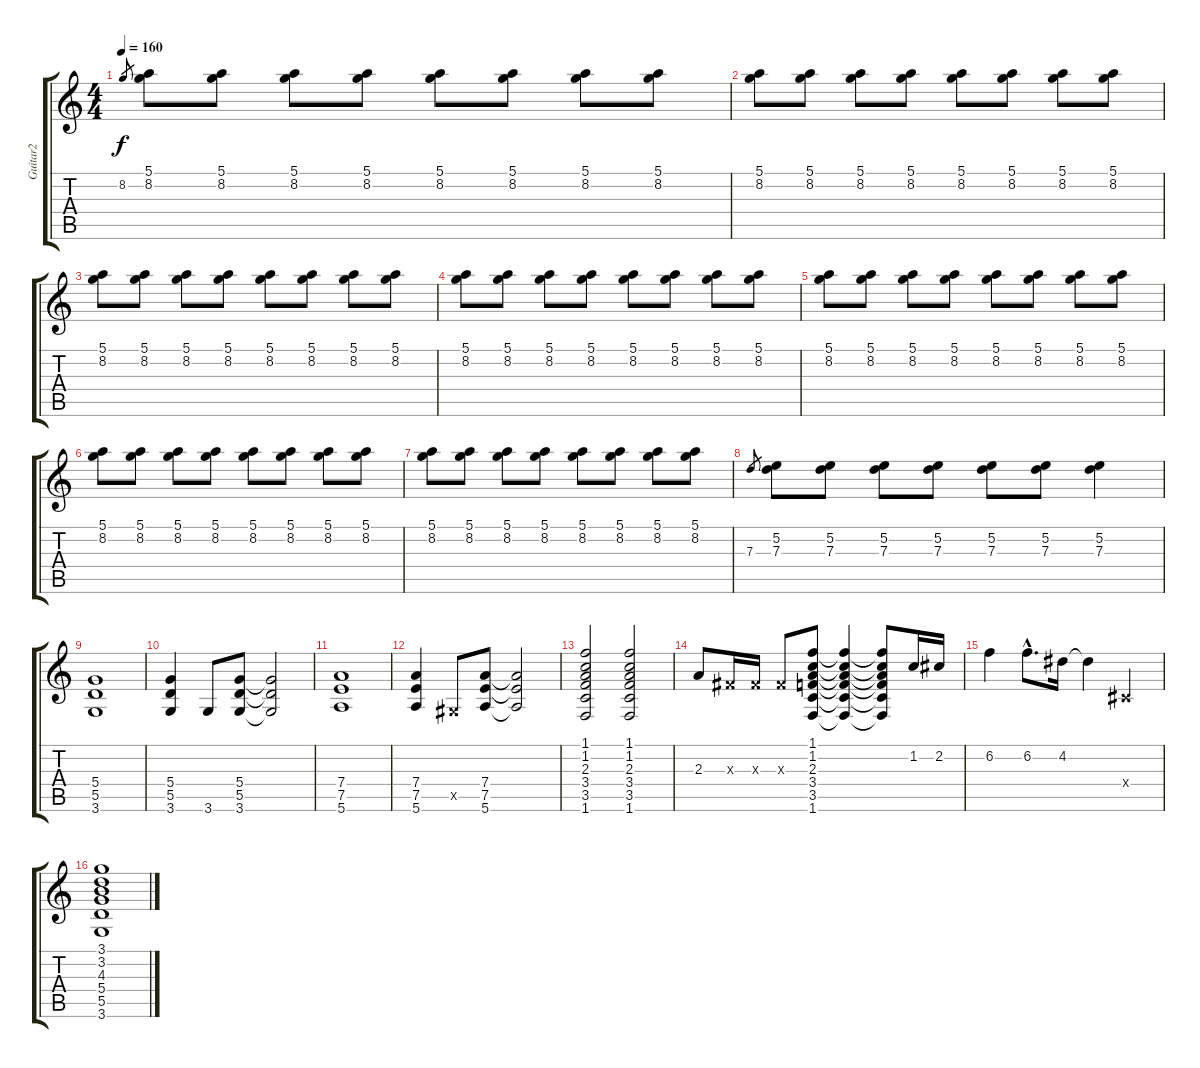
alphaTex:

\track ("Guitar2" "Guitar2") {instrument overdrivenguitar}
\staff {score tabs}
\tuning (E4 B3 G3 D3 A2 E2) {hide}
\ts (4 4)
\tempo 160
\clef g2
\ks c
8.2.8{gr dy f} (5.1 8.2).8 (5.1 8.2).8 (5.1 8.2).8 (5.1 8.2).8 (5.1 8.2).8 (5.1 8.2).8 (5.1 8.2).8 (5.1 8.2).8 |
(5.1 8.2).8 (5.1 8.2).8 (5.1 8.2).8 (5.1 8.2).8 (5.1 8.2).8 (5.1 8.2).8 (5.1 8.2).8 (5.1 8.2).8 |
(5.1 8.2).8 (5.1 8.2).8 (5.1 8.2).8 (5.1 8.2).8 (5.1 8.2).8 (5.1 8.2).8 (5.1 8.2).8 (5.1 8.2).8 |
(5.1 8.2).8 (5.1 8.2).8 (5.1 8.2).8 (5.1 8.2).8 (5.1 8.2).8 (5.1 8.2).8 (5.1 8.2).8 (5.1 8.2).8 |
(5.1 8.2).8 (5.1 8.2).8 (5.1 8.2).8 (5.1 8.2).8 (5.1 8.2).8 (5.1 8.2).8 (5.1 8.2).8 (5.1 8.2).8 |
(5.1 8.2).8 (5.1 8.2).8 (5.1 8.2).8 (5.1 8.2).8 (5.1 8.2).8 (5.1 8.2).8 (5.1 8.2).8 (5.1 8.2).8 |
(5.1 8.2).8 (5.1 8.2).8 (5.1 8.2).8 (5.1 8.2).8 (5.1 8.2).8 (5.1 8.2).8 (5.1 8.2).8 (5.1 8.2).8 |
7.3.8{gr} (5.2 7.3).8 (5.2 7.3).8 (5.2 7.3).8 (5.2 7.3).8 (5.2 7.3).8 (5.2 7.3).8 (5.2 7.3).4 |
(5.4 5.5 3.6).1 |
(5.4 5.5 3.6).4 3.6.8 (5.4 5.5 3.6).8 (5.4{t} 5.5{t} 3.6{t}).2 |
(7.4 7.5 5.6).1 |
(7.4 7.5 5.6).4 -1.5{x}.8 (7.4 7.5 5.6).8 (7.4{t} 7.5{t} 5.6{t}).2 |
(1.1 1.2 2.3 3.4 3.5 1.6).2 (1.1 1.2 2.3 3.4 3.5 1.6).2 |
2.3.8 -1.3{x}.16 -1.3{x}.16 -1.3{x}.8 (1.1 1.2 2.3 3.4 3.5 1.6).8 (1.1{t} 1.2{t} 2.3{t} 3.4{t} 3.5{t} 1.6{t}).4 (1.1{t} 1.2{t} 2.3{t} 3.4{t} 3.5{t} 1.6{t}).8 1.2.16 2.2.16 |
6.2.4 6.2{hac}.8{d} 4.2.16 4.2{t}.4 -1.4{x}.4 |
(3.1 3.2 4.3 5.4 5.5 3.6).1
